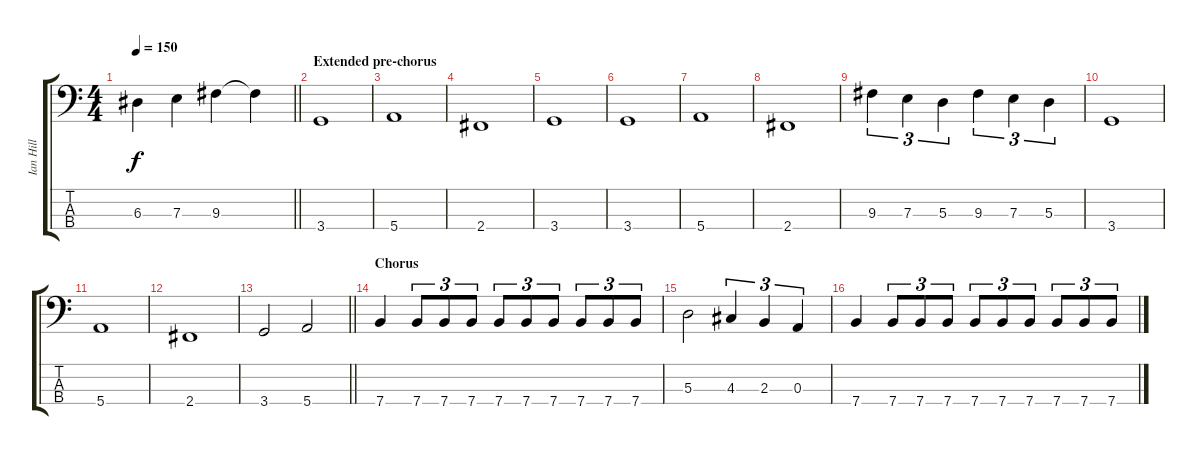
\track ("Ian Hill" "Ian Hill") {instrument electricbasspick}
\staff {score tabs}
\tuning (G2 D2 A1 E1) {hide}
\ts (4 4)
\tempo 150
\clef f4
\barLineRight lightlight
\ks c
6.3.4{dy f} 7.3.4 9.3.4 9.3{t}.4 |
\section ("" "Extended pre-chorus")
3.4.1 |
5.4.1 |
2.4.1 |
3.4.1 |
3.4.1 |
5.4.1 |
2.4.1 |
9.3.4{tu (3 2)} 7.3.4{tu (3 2)} 5.3.4{tu (3 2)} 9.3.4{tu (3 2)} 7.3.4{tu (3 2)} 5.3.4{tu (3 2)} |
3.4.1 |
5.4.1 |
2.4.1 |
\barLineRight lightlight
3.4.2 5.4.2 |
\section ("" "Chorus")
7.4.4 7.4.8{tu (3 2)} 7.4.8{tu (3 2)} 7.4.8{tu (3 2)} 7.4.8{tu (3 2)} 7.4.8{tu (3 2)} 7.4.8{tu (3 2)} 7.4.8{tu (3 2)} 7.4.8{tu (3 2)} 7.4.8{tu (3 2)} |
5.3.2 4.3.4{tu (3 2)} 2.3.4{tu (3 2)} 0.3.4{tu (3 2)} |
7.4.4 7.4.8{tu (3 2)} 7.4.8{tu (3 2)} 7.4.8{tu (3 2)} 7.4.8{tu (3 2)} 7.4.8{tu (3 2)} 7.4.8{tu (3 2)} 7.4.8{tu (3 2)} 7.4.8{tu (3 2)} 7.4.8{tu (3 2)}
